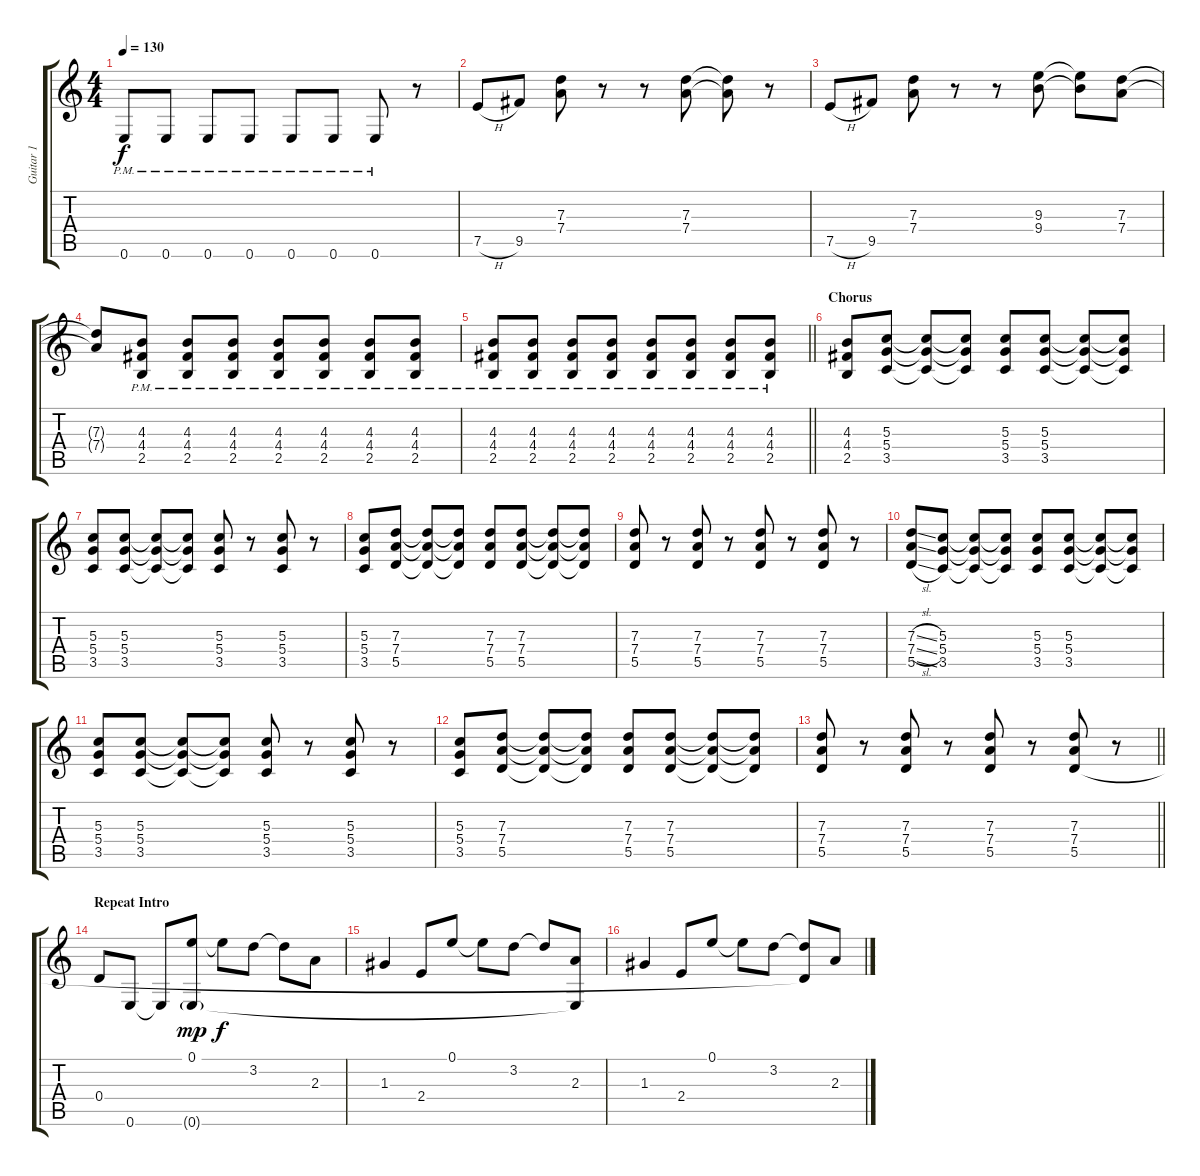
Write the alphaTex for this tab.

\track ("Guitar 1" "Guitar 1") {instrument distortionguitar}
\staff {score tabs}
\tuning (E4 B3 G3 D3 A2 E2) {hide}
\ts (4 4)
\tempo 130
\clef g2
\ks c
0.6{pm}.8{dy f} 0.6{pm}.8 0.6{pm}.8 0.6{pm}.8 0.6{pm}.8 0.6{pm}.8 0.6{pm}.8 r.8 |
7.5{h}.8 9.5.8 (7.3 7.4).8 r.8 r.8 (7.3 7.4).8 (7.3{t} 7.4{t}).8 r.8 |
7.5{h}.8 9.5.8 (7.3 7.4).8 r.8 r.8 (9.3 9.4).8 (9.3{t} 9.4{t}).8 (7.3 7.4).8 |
(7.3{t} 7.4{t}).8 (4.3{pm} 4.4{pm} 2.5{pm}).8 (4.3{pm} 4.4{pm} 2.5{pm}).8 (4.3{pm} 4.4{pm} 2.5{pm}).8 (4.3{pm} 4.4{pm} 2.5{pm}).8 (4.3{pm} 4.4{pm} 2.5{pm}).8 (4.3{pm} 4.4{pm} 2.5{pm}).8 (4.3{pm} 4.4{pm} 2.5{pm}).8 |
\barLineRight lightlight
(4.3{pm} 4.4{pm} 2.5{pm}).8 (4.3{pm} 4.4{pm} 2.5{pm}).8 (4.3{pm} 4.4{pm} 2.5{pm}).8 (4.3{pm} 4.4{pm} 2.5{pm}).8 (4.3{pm} 4.4{pm} 2.5{pm}).8 (4.3{pm} 4.4{pm} 2.5{pm}).8 (4.3{pm} 4.4{pm} 2.5{pm}).8 (4.3{pm} 4.4{pm} 2.5{pm}).8 |
\section ("" "Chorus")
(4.3 4.4 2.5).8 (5.3 5.4 3.5).8 (5.3{t} 5.4{t} 3.5{t}).8 (5.3{t} 5.4{t} 3.5{t}).8 (5.3 5.4 3.5).8 (5.3 5.4 3.5).8 (5.3{t} 5.4{t} 3.5{t}).8 (5.3{t} 5.4{t} 3.5{t}).8 |
(5.3 5.4 3.5).8 (5.3 5.4 3.5).8 (5.3{t} 5.4{t} 3.5{t}).8 (5.3{t} 5.4{t} 3.5{t}).8 (5.3 5.4 3.5).8 r.8 (5.3 5.4 3.5).8 r.8 |
(5.3 5.4 3.5).8 (7.3 7.4 5.5).8 (7.3{t} 7.4{t} 5.5{t}).8 (7.3{t} 7.4{t} 5.5{t}).8 (7.3 7.4 5.5).8 (7.3 7.4 5.5).8 (7.3{t} 7.4{t} 5.5{t}).8 (7.3{t} 7.4{t} 5.5{t}).8 |
(7.3 7.4 5.5).8 r.8 (7.3 7.4 5.5).8 r.8 (7.3 7.4 5.5).8 r.8 (7.3 7.4 5.5).8 r.8 |
(7.3{sl} 7.4{sl} 5.5{sl}).8 (5.3 5.4 3.5).8 (5.3{t} 5.4{t} 3.5{t}).8 (5.3{t} 5.4{t} 3.5{t}).8 (5.3 5.4 3.5).8 (5.3 5.4 3.5).8 (5.3{t} 5.4{t} 3.5{t}).8 (5.3{t} 5.4{t} 3.5{t}).8 |
(5.3 5.4 3.5).8 (5.3 5.4 3.5).8 (5.3{t} 5.4{t} 3.5{t}).8 (5.3{t} 5.4{t} 3.5{t}).8 (5.3 5.4 3.5).8 r.8 (5.3 5.4 3.5).8 r.8 |
(5.3 5.4 3.5).8 (7.3 7.4 5.5).8 (7.3{t} 7.4{t} 5.5{t}).8 (7.3{t} 7.4{t} 5.5{t}).8 (7.3 7.4 5.5).8 (7.3 7.4 5.5).8 (7.3{t} 7.4{t} 5.5{t}).8 (7.3{t} 7.4{t} 5.5{t}).8 |
\barLineRight lightlight
(7.3 7.4 5.5).8 r.8 (7.3 7.4 5.5).8 r.8 (7.3 7.4 5.5).8 r.8 (7.3 7.4 5.5).8 r.8 |
\section ("" "Repeat Intro")
0.4.8 0.6.8 0.6{t}.8 (0.1 0.6{g}).8{dy mp} 0.1{t}.8{dy f} 3.2.8 3.2{t}.8 2.3.8 |
1.3.4 2.4.8 0.1.8 0.1{t}.8 3.2.8 3.2{t}.8 (2.3 0.6{t}).8 |
1.3.4 2.4.8 0.1.8 0.1{t}.8 3.2.8 (3.2{t} 5.5{t}).8 2.3.8
